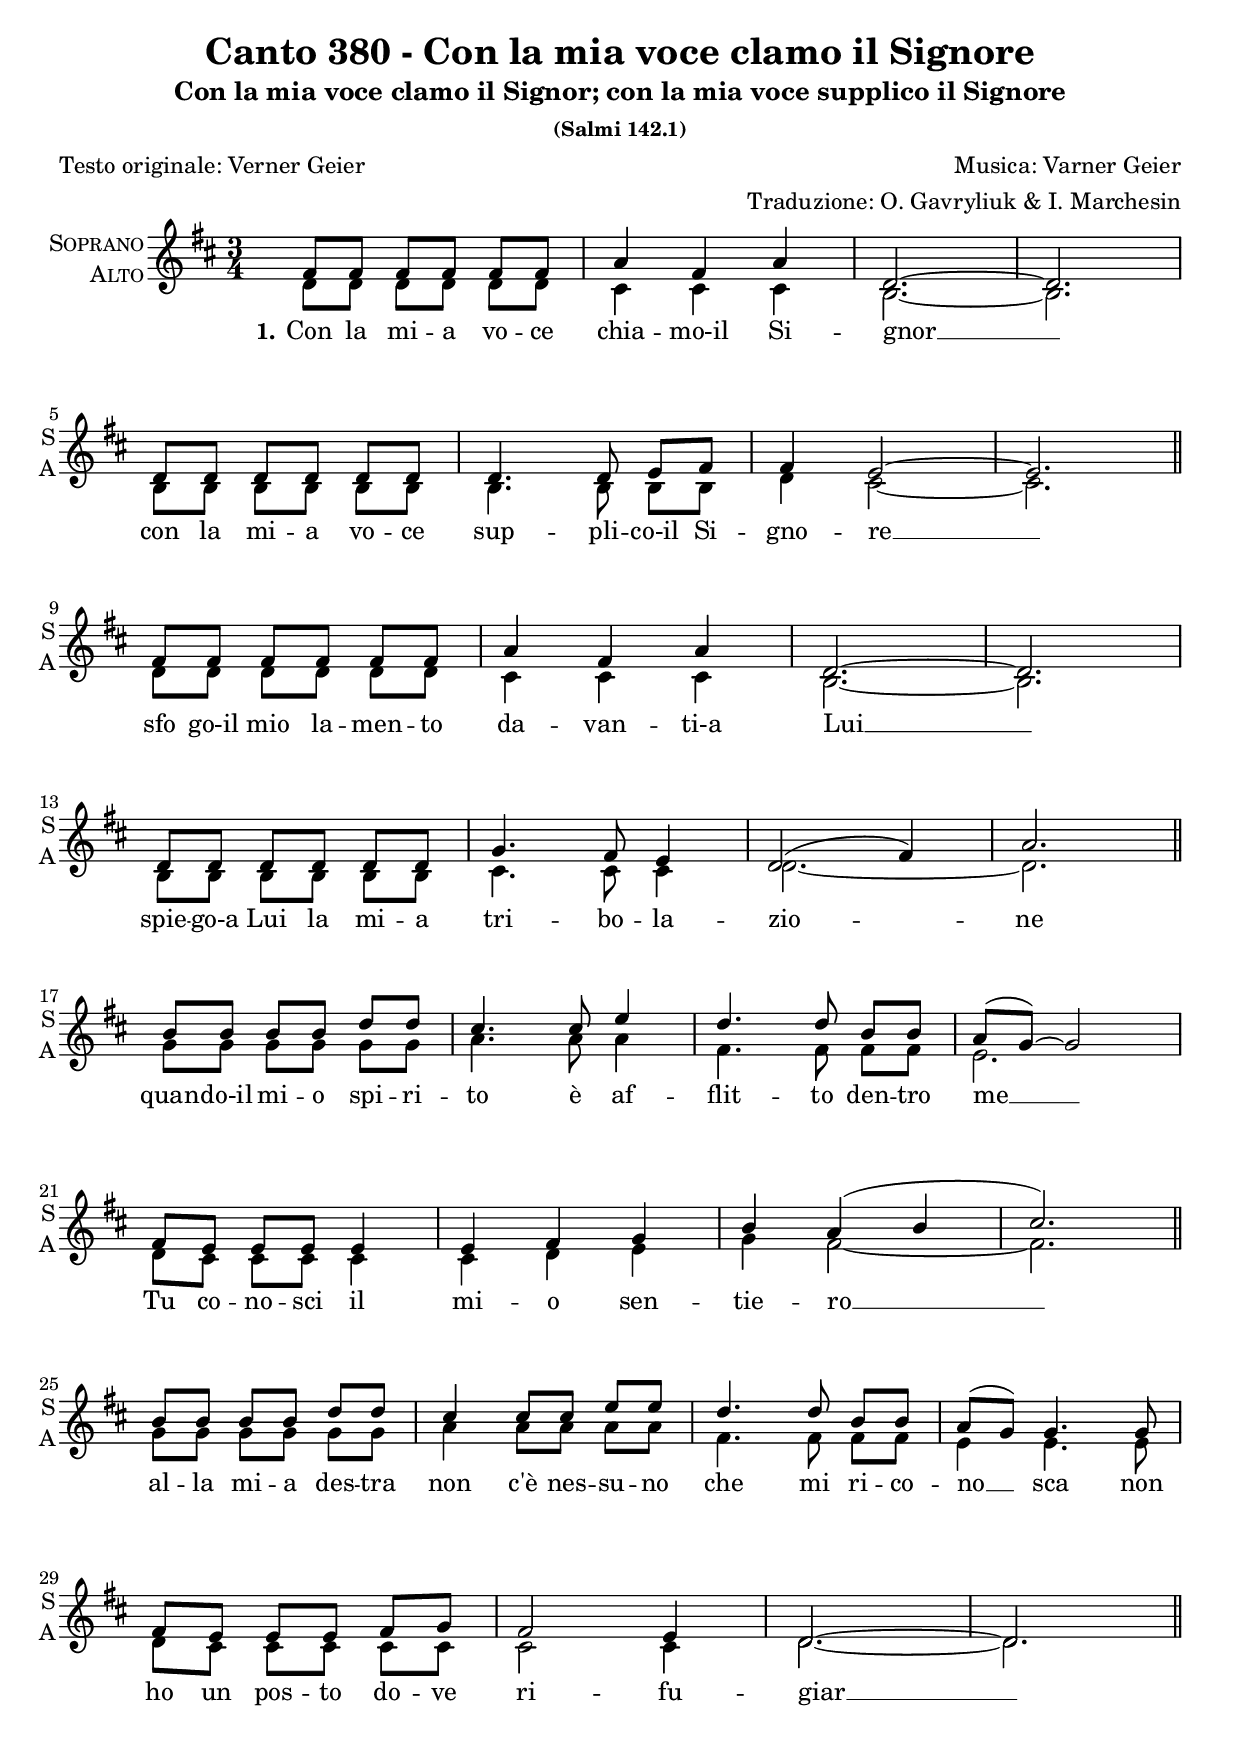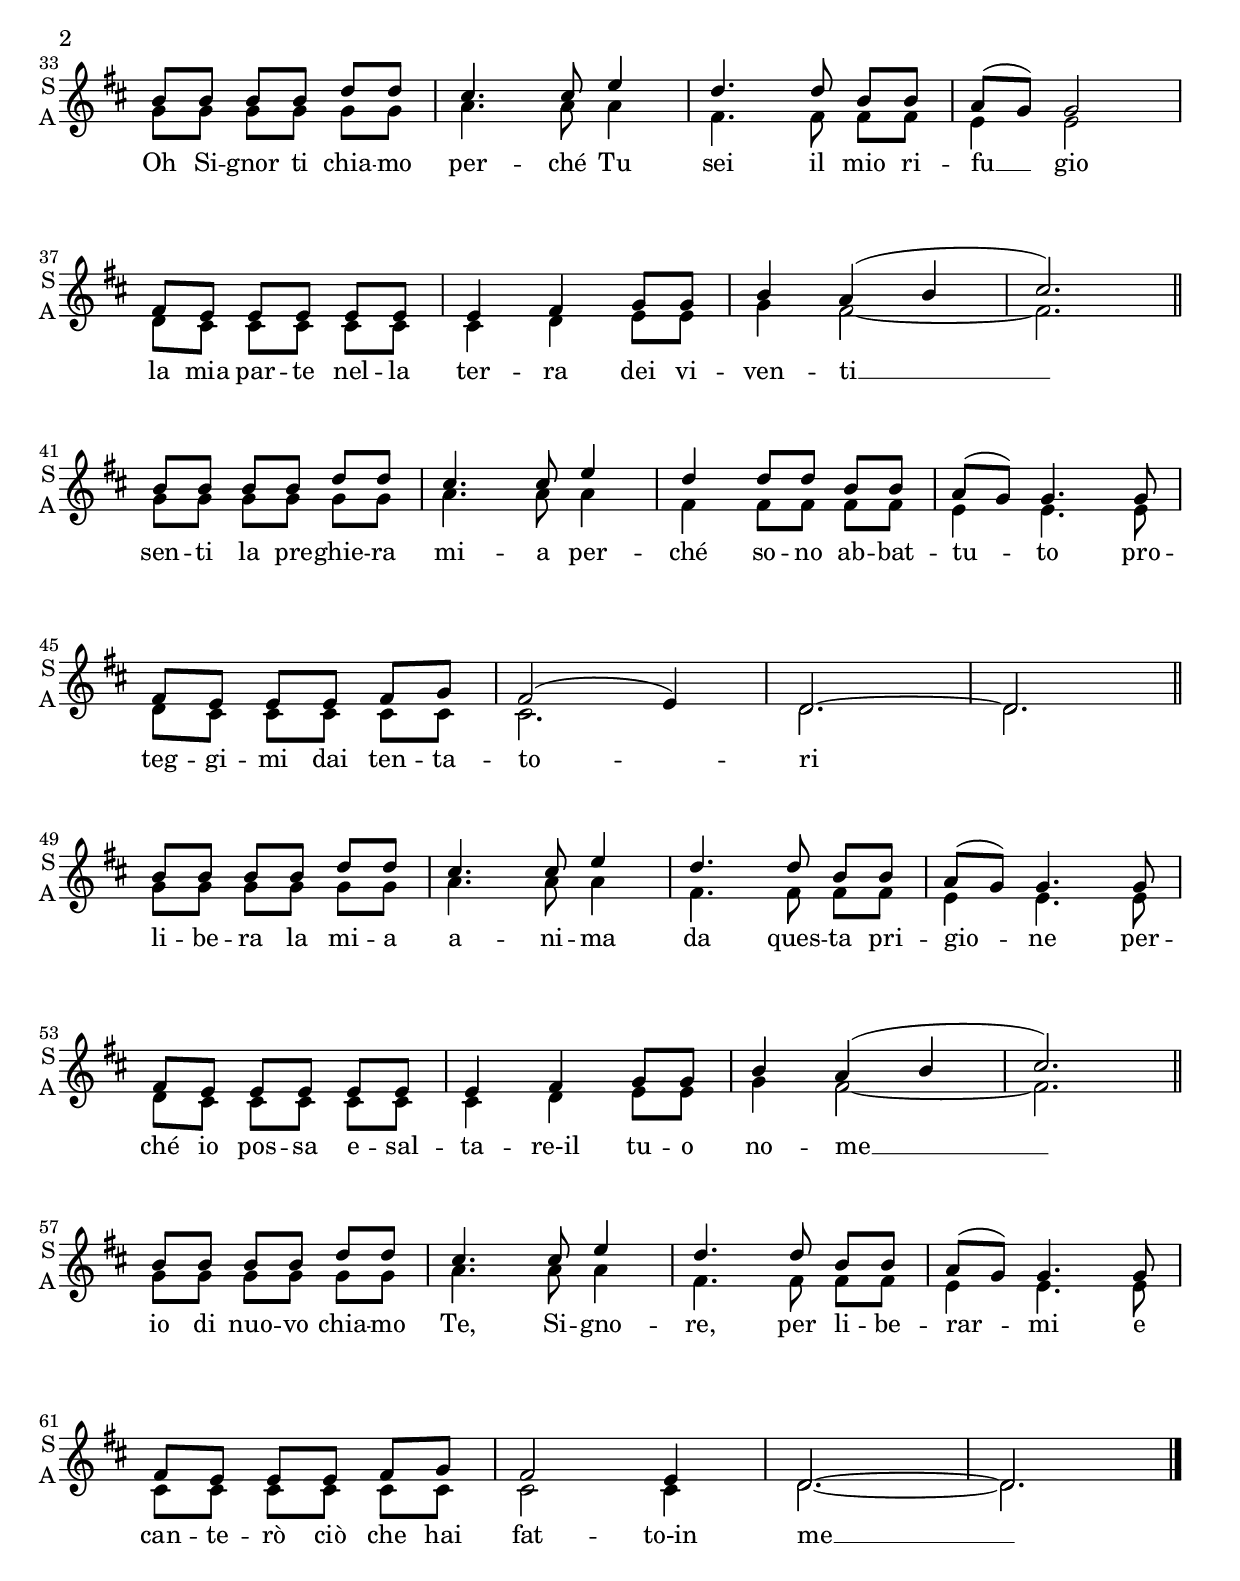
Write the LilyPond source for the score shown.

\header {
    title = "Canto 380 - Con la mia voce clamo il Signore"
    subtitle = "Con la mia voce clamo il Signor; con la mia voce supplico il Signore"
    subsubtitle = "(Salmi 142.1)"
    composer = "Musica: Varner Geier"
    poet = "Testo originale: Verner Geier"
    arranger = "Traduzione: O. Gavryliuk & I. Marchesin"
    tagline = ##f
}

Key = \key d \major
Time = {
    \time 3/4
}


SopranoMusic = \relative {

    fis'8[ fis] fis[ fis] fis[ fis]
    a4 fis a
    d,2.~
    d2. \break

    d8[ d] d[ d] d[ d]
    d4. d8 e[ fis]
    fis4 e2~
    e2. \bar "||" \break

    fis8[ fis] fis[ fis] fis[ fis]
    a4 fis a
    d,2.~
    d2. \break % qui forse è meglio la parola Spiego, così il ritmo rimane uguale

    d8[ d] d[ d] d[ d]
    g4. fis8 e4
    d2( fis4) a2. \bar "||" \break

    b8[ b] b[ b] d[ d]
    cis4. cis8 e4
    d4. d8 b[ b]
    a( g)~ g2 \break

    fis8[ e] e[ e] e4
    e fis g
    b a( b
    cis2.) \bar "||" \break

    b8[ b] b[ b] d[ d]
    cis4 cis8[ cis] e[ e]
    d4. d8 b[ b]
    a([ g]) g4. g8 \break

    fis8[ e] e[ e] fis[ g]
    fis2 e4
    d2.~
    d2. \bar "||" \break

    b'8[ b] b[ b] d[ d]
    cis4. cis8 e4
    d4. d8 b[ b]
    a( g) g2 \break

    fis8[ e] e[ e] e[ e]
    e4 fis g8 g
    b4 a( b
    cis2.) \bar "||" \break

    b8[ b] b[ b] d[ d]
    cis4. cis8 e4
    d4 d8[ d] b[ b]
    a([ g]) g4. g8 \break

    fis8[ e] e e fis8[ g]
    fis2( e4)
    d2.~
    d2. \bar "||" \break

    b'8[ b] b[ b] d[ d]
    cis4. cis8 e4
    d4. d8 b[ b]
    a([ g]) g4. g8 \break

    fis8[ e] e[ e] e[ e]
    e4 fis g8 g
    b4 a( b
    cis2.) \bar "||" \break

    b8[ b] b[ b] d[ d]
    cis4. cis8 e4
    d4. d8 b[ b]
    a([ g]) g4. g8 \break

    fis8[ e] e[ e] fis[ g]
    fis2 e4
    d2.~
    d2. \bar "|."
    }

AltoMusic = \relative {
    
    d'8[ d] d[ d] d[ d]
    cis4 cis cis 
    b2.~
    b2.

    b8[ b] b[ b] b[ b]
    b4. b8 b[ b]
    d4 cis2~
    cis2.

    d8[ d] d[ d] d[ d]
    cis4 cis cis
    b2.~
    b2.

    b8[ b] b[ b] b[ b]
    cis4. cis8 cis4
    d2.~
    d2.

    g8[ g] g[ g] g[ g]
    a4. a8 a4
    fis4. fis8 fis[ fis]
    e2.

    d8[ cis] cis[ cis] cis4
    cis4 d e
    g fis2~
    fis2.

    g8[ g] g[ g] g[ g]
    a4 a8[ a] a[ a]
    fis4. fis8 fis[ fis]
    e4 e4. e8

    d[ cis] cis[ cis] cis[ cis]
    cis2 cis4
    d2.~
    d2.

    g8[ g] g[ g] g[ g]
    a4. a8 a4
    fis4. fis8 fis[ fis]
    e4 e2

    d8[ cis] cis[ cis] cis[ cis]
    cis4 d e8[ e] 
    g4 fis2~
    fis2.

    g8[ g] g[ g] g[ g]
    a4. a8 a4
    fis4 fis8[ fis] fis[ fis]
    e4 e4. e8 % Qui andrà la modifica al testo

    d8[ cis] cis cis cis8[ cis]
    cis2.
    d2.
    d2.

    g8[ g] g[ g] g[ g]
    a4. a8 a4
    fis4. fis8 fis[ fis]
    e4 e4. e8

    d8[ cis] cis[ cis] cis[ cis]
    cis4 d e8 e
    g4 fis2~
    fis2.

    g8[ g] g[ g] g[ g]
    a4. a8 a4
    fis4. fis8 fis[ fis]
    e4 e4. e8

    cis8[ cis] cis[ cis] cis[ cis]
    cis2 cis4
    d2.~
    d2.

    }


VerseOne = \lyricmode {
    \set stanza = "1."
    Con la mi -- a vo -- ce chia -- mo-il Si -- gnor __
    con la mi -- a vo -- ce sup -- pli -- co-il Si -- gno -- re __
    sfo go-il mio la -- men -- to da -- van -- ti-a Lui __
    spie -- go-a Lui la mi -- a tri -- bo -- la -- zio -- ne

    quan -- do-il mi -- o spi -- ri -- to è af -- flit -- to den -- tro me __
    Tu co -- no --  sci il mi -- o sen -- tie -- ro __
    al -- la mi -- a des -- tra non c'è nes -- su -- no che mi ri -- co -- no __ sca non
    ho un pos -- to do -- ve ri -- fu -- giar __

    Oh Si -- gnor ti chia -- mo per -- ché Tu sei il mio ri -- fu __ gio
    la mia par -- te nel -- la ter -- ra dei vi -- ven -- ti __
    sen -- ti la pre -- ghie -- ra mi -- a per -- ché so -- no ab -- bat -- tu -- to
    pro -- teg -- gi -- mi dai ten -- ta -- to -- ri

    li -- be -- ra la mi -- a a -- ni -- ma da ques -- ta pri -- gio -- ne
    per -- ché io pos -- sa e -- sal -- ta -- re-il tu -- o no -- me __
    io di nuo -- vo chia -- mo Te, Si -- gno -- re, per li -- be -- rar -- mi e
    can -- te -- rò ciò che hai fat -- to-in me __
  }


TenorMusic = \relative {
    
    }

BassMusic = \relative {
    


    }
TwoVoicesPerStaff = ##t
\include "satb.ly"